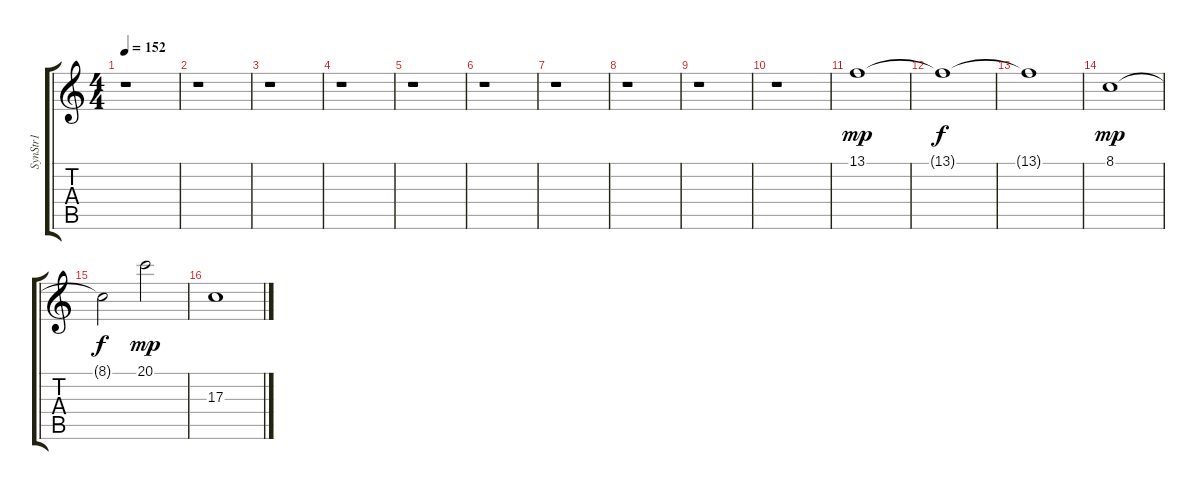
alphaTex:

\track ("SynStr1 " "SynStr1 ") {instrument synthstrings1}
\staff {score tabs}
\tuning (E4 B3 G3 D3 A2 E2) {hide}
\ts (4 4)
\tempo 152
\clef g2
\ks c
r.1{dy f} |
r.1 |
r.1 |
r.1 |
r.1 |
r.1 |
r.1 |
r.1 |
r.1 |
r.1 |
13.1.1{dy mp} |
13.1{t}.1{dy f} |
13.1{t}.1 |
8.1.1{dy mp} |
8.1{t}.2{dy f} 20.1.2{dy mp} |
17.3.1
